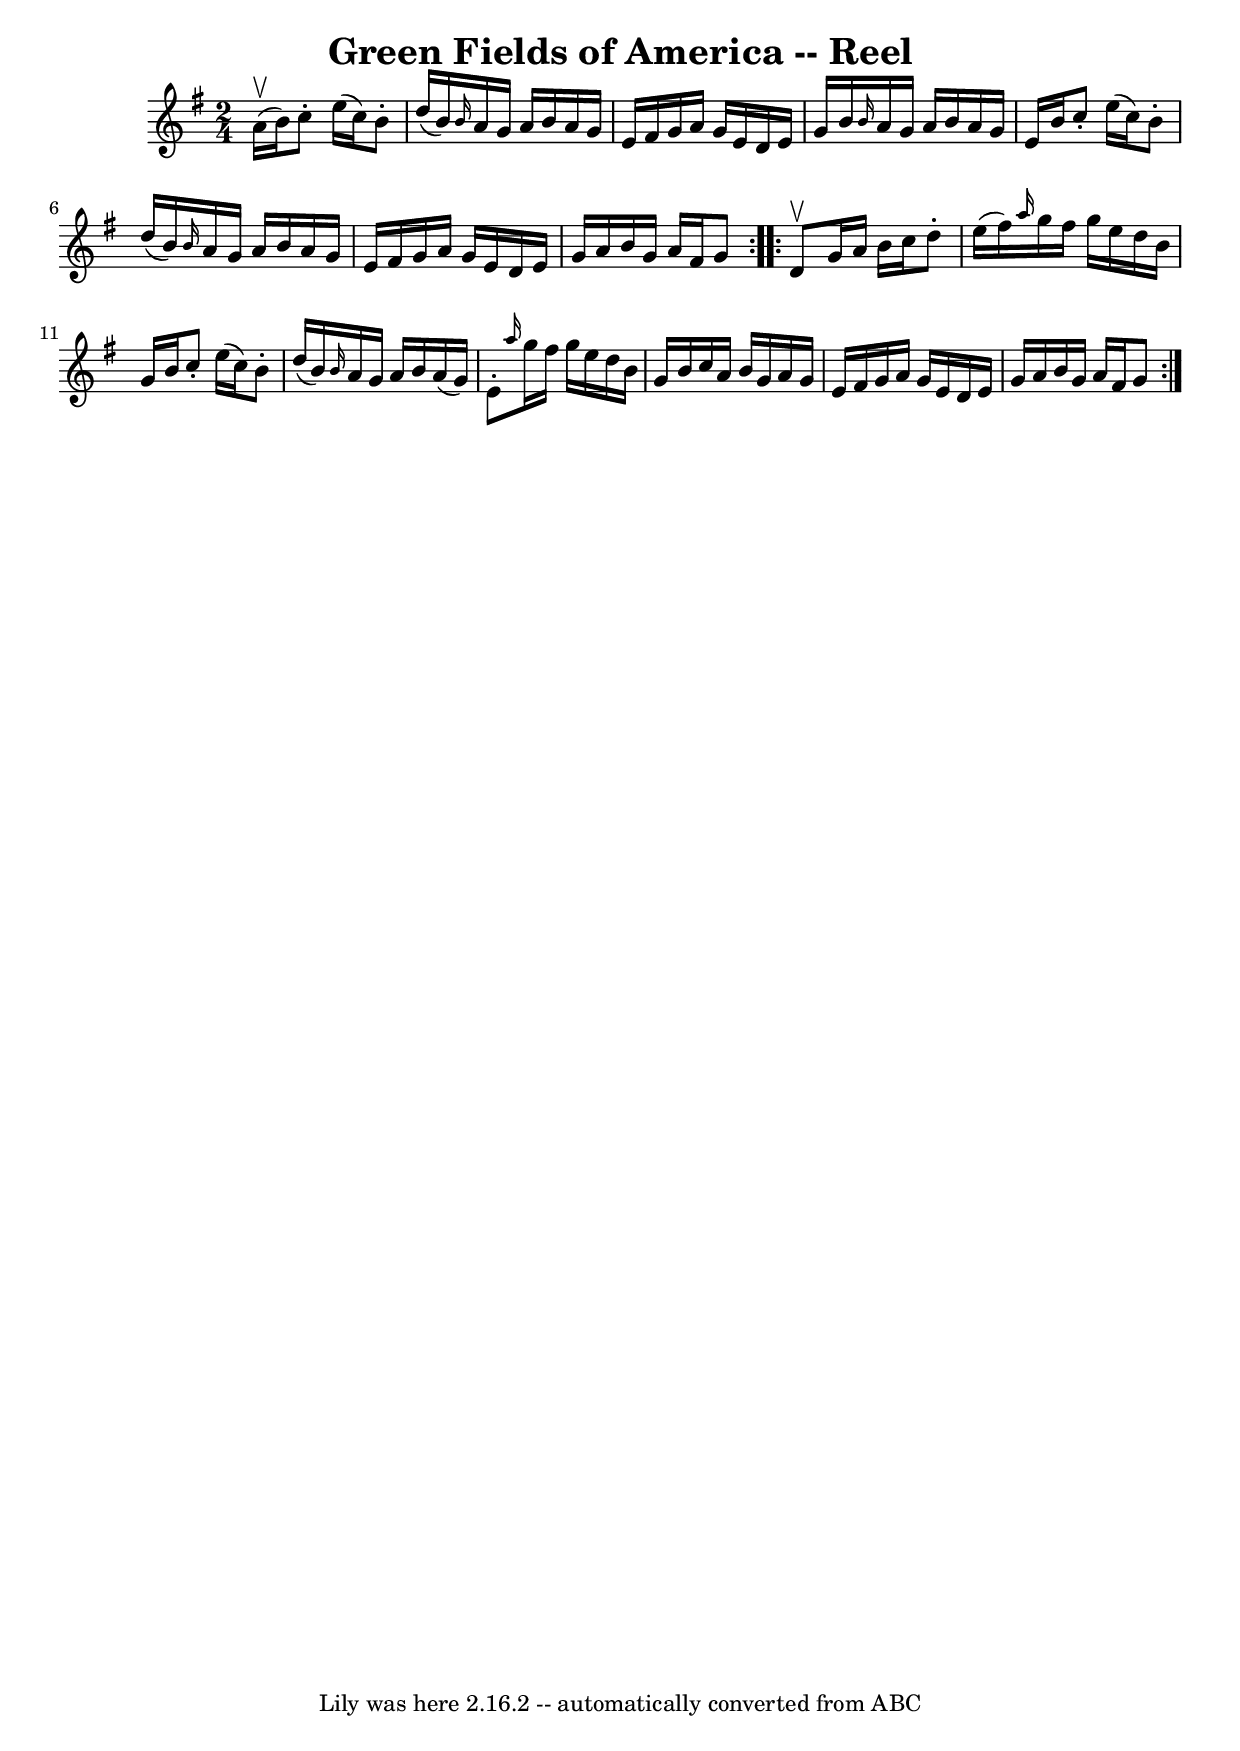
\version "2.16.2"
\include "Mammoth.ily"
\header {
  %% book = "Ryan's Mammoth Collection"
  crossRefNumber = "1"
  footnotes = ""
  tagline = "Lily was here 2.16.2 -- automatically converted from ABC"
  title = "Green Fields of America -- Reel"

}
voicedefault =  {



  \repeat volta 2 {

    \time 2/4 
    \key g \major a'16^\upbow(b'16) |
    c''8 -. e''16 
    (c''16) b'8 -. d''16 (b'16)   |
    \grace { b'16  
	   }   
    a'16 g'16 a'16 b'16 a'16 g'16 e'16 fis'16    |
    
    g'16 a'16 g'16 e'16 d'16 e'16 g'16 b'16    |
    
    \grace { b'16  
	   } a'16 g'16 a'16 b'16 a'16 g'16 e'16    
    b'16    |
    c''8 -. e''16 (c''16) b'8 -. d''16 (b'16  
    -)   |
    \grace { b'16  
	   } a'16 g'16 a'16 b'16 a'16    
    g'16 e'16 fis'16    |
    g'16 a'16 g'16 e'16 d'16    
    e'16 g'16 a'16    |
    b'16 g'16 a'16 fis'16 g'8    

  } 
  \repeat volta 2 {
    d'8^\upbow |
    g'16 a'16 b'16 c''16  
    d''8 -. e''16 (fis''16)   |
    \grace { a''16  
	   } g''16    
    fis''16 g''16 e''16 d''16 b'16 g'16 b'16    |
    c''8 
    -. e''16 (c''16) b'8 -. d''16 (b'16)   |
    \grace {    
      b'16  
    } a'16 g'16 a'16 b'16 a'16 (g'16) e'8 -.   |
    
    \grace { a''16  
	   } g''16 fis''16 g''16 e''16 d''16 b'16  
    g'16 b'16    |
    c''16 a'16 b'16 g'16 a'16 g'16    
    e'16 fis'16    |
    g'16 a'16 g'16 e'16 d'16 e'16    
    g'16 a'16    |
    b'16 g'16 a'16 fis'16 g'8    
  }   

}

\score{
  <<

    \context Staff="default"
    {
      \voicedefault 
      
    }

  >>
  \layout {
    
  }
  \midi {
  }

}
